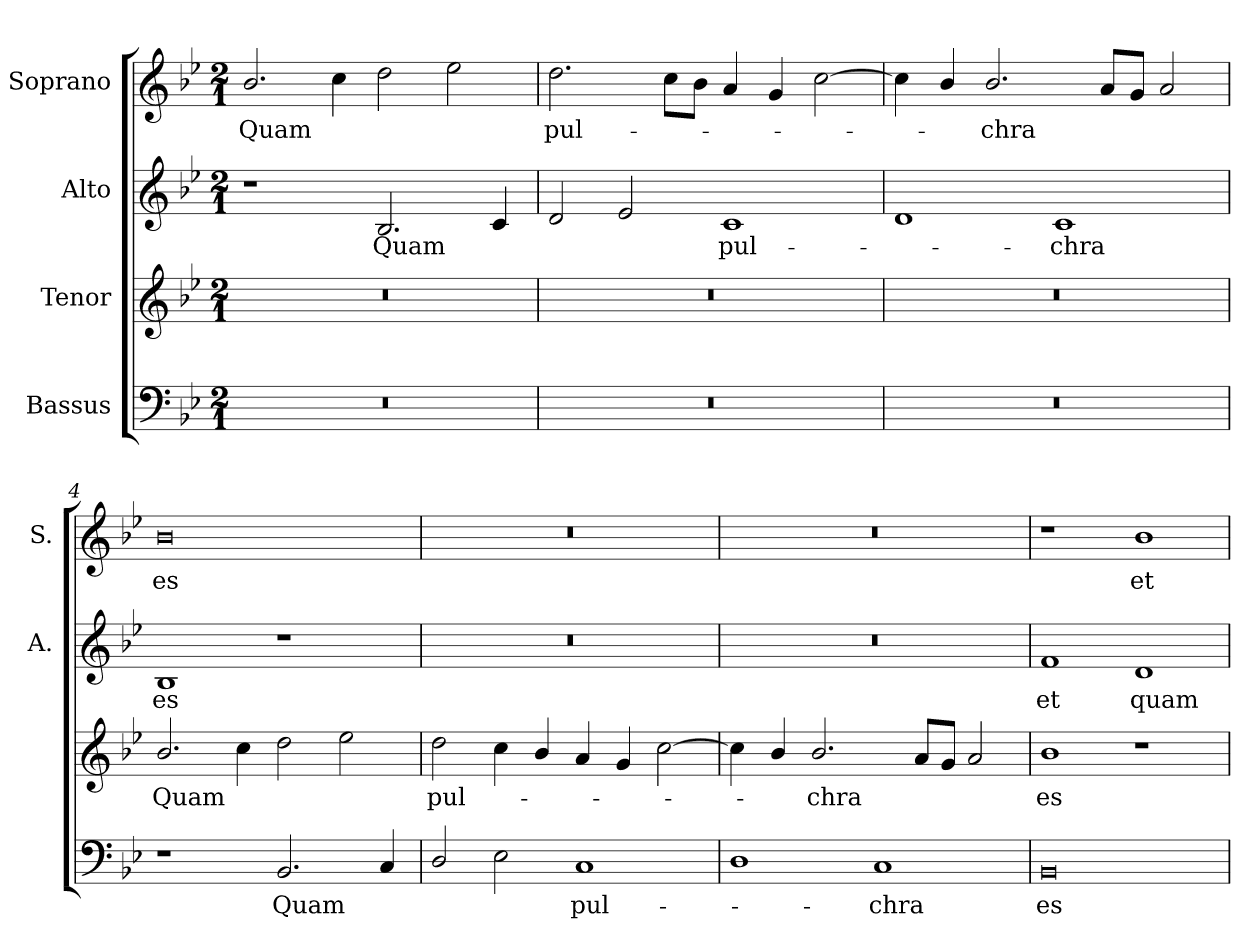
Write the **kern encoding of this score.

**kern	**text	**kern	**text	**kern	**text	**kern	**text
*part4	*part4	*part3	*part3	*part2	*part2	*part1	*part1
*staff4	*staff4	*staff3	*staff3	*staff2	*staff2	*staff1	*staff1
*I"Bassus	*	*I"Tenor	*	*I"Alto	*	*I"Soprano	*
*	*	*	*	*I'A.	*	*I'S.	*
!!LO:PB:g=z
*clefF4	*	*clefG2	*	*clefG2	*	*clefG2	*
*	*	*ITrd7c12	*	*	*	*	*
*k[b-e-]	*	*k[b-e-]	*	*k[b-e-]	*	*k[b-e-]	*
*B-:	*	*B-:	*	*B-:	*	*B-:	*
*M2/1	*	*M2/1	*	*M2/1	*	*M2/1	*
=1	=1	=1	=1	=1	=1	=1	=1
!LO:N:vis=1	!	!LO:N:vis=1	!	!	!	!	!
!	!	!	!	!	!	!	!LO:LY:b:color=#000000
0r	.	0r	.	1r	.	2.b-i/	Quam
.	.	.	.	.	.	4cci\	.
!	!	!	!	!	!LO:LY:b:color=#000000	!	!
.	.	.	.	2.B-i/	Quam	2ddi\	.
.	.	.	.	.	.	2ee-i\	.
.	.	.	.	4ci/	.	.	.
=2	=2	=2	=2	=2	=2	=2	=2
!LO:N:vis=1	!	!LO:N:vis=1	!	!	!	!	!
!	!	!	!	!	!	!	!LO:LY:b:color=#000000
0r	.	0r	.	2di/	.	2.ddi\	pul-
.	.	.	.	2e-i/	.	.	.
.	.	.	.	.	.	8cci\L	.
.	.	.	.	.	.	8b-i\J	.
!	!	!	!	!	!LO:LY:b:color=#000000	!	!
.	.	.	.	1ci	pul-	4ai/	.
.	.	.	.	.	.	4gi/	.
.	.	.	.	.	.	[2cci\	.
=3	=3	=3	=3	=3	=3	=3	=3
!LO:N:vis=1	!	!LO:N:vis=1	!	!	!	!	!
0r	.	0r	.	1di	.	4cci\]	.
.	.	.	.	.	.	4b-i/	.
!	!	!	!	!	!	!	!LO:LY:b:color=#000000
.	.	.	.	.	.	2.b-i/	-chra
!	!	!	!	!	!LO:LY:b:color=#000000	!	!
.	.	.	.	1ci	-chra	.	.
.	.	.	.	.	.	8ai/L	.
.	.	.	.	.	.	8gi/J	.
.	.	.	.	.	.	2ai/	.
=4	=4	=4	=4	=4	=4	=4	=4
!	!	!	!LO:LY:b:color=#000000	!	!	!	!
!	!	!	!	!	!LO:LY:b:color=#000000	!	!
!	!	!	!	!	!	!	!LO:LY:b:color=#000000
1r	.	2.B-i/	Quam	1B-i	es	0b-i	es
.	.	4ci\	.	.	.	.	.
!	!LO:LY:b:color=#000000	!	!	!	!	!	!
2.BB-i/	Quam	2di\	.	1r	.	.	.
.	.	2e-i\	.	.	.	.	.
4Ci/	.	.	.	.	.	.	.
!!LO:LB:g=z
=5	=5	=5	=5	=5	=5	=5	=5
!	!	!	!LO:LY:b:color=#000000	!LO:N:vis=1	!	!LO:N:vis=1	!
2Di/	.	2di\	pul-	0r	.	0r	.
2E-i\	.	4ci\	.	.	.	.	.
.	.	4B-i/	.	.	.	.	.
!	!LO:LY:b:color=#000000	!	!	!	!	!	!
1Ci	pul-	4Ai/	.	.	.	.	.
.	.	4Gi/	.	.	.	.	.
.	.	[2ci\	.	.	.	.	.
=6	=6	=6	=6	=6	=6	=6	=6
!	!	!	!	!LO:N:vis=1	!	!LO:N:vis=1	!
1Di	.	4ci\]	.	0r	.	0r	.
.	.	4B-i/	.	.	.	.	.
!	!	!	!LO:LY:b:color=#000000	!	!	!	!
.	.	2.B-i/	-chra	.	.	.	.
!	!LO:LY:b:color=#000000	!	!	!	!	!	!
1Ci	-chra	.	.	.	.	.	.
.	.	8Ai/L	.	.	.	.	.
.	.	8Gi/J	.	.	.	.	.
.	.	2Ai/	.	.	.	.	.
=7	=7	=7	=7	=7	=7	=7	=7
!	!LO:LY:b:color=#000000	!	!	!	!	!	!
!	!	!	!LO:LY:b:color=#000000	!	!	!	!
!	!	!	!	!	!LO:LY:b:color=#000000	!	!
0BB-i	es	1B-i	es	1fi	et	1r	.
!	!	!	!	!	!LO:LY:b:color=#000000	!	!
!	!	!	!	!	!	!	!LO:LY:b:color=#000000
.	.	1r	.	1di	quam	1b-i	et
=	=	=	=	=	=	=	=
*-	*-	*-	*-	*-	*-	*-	*-
